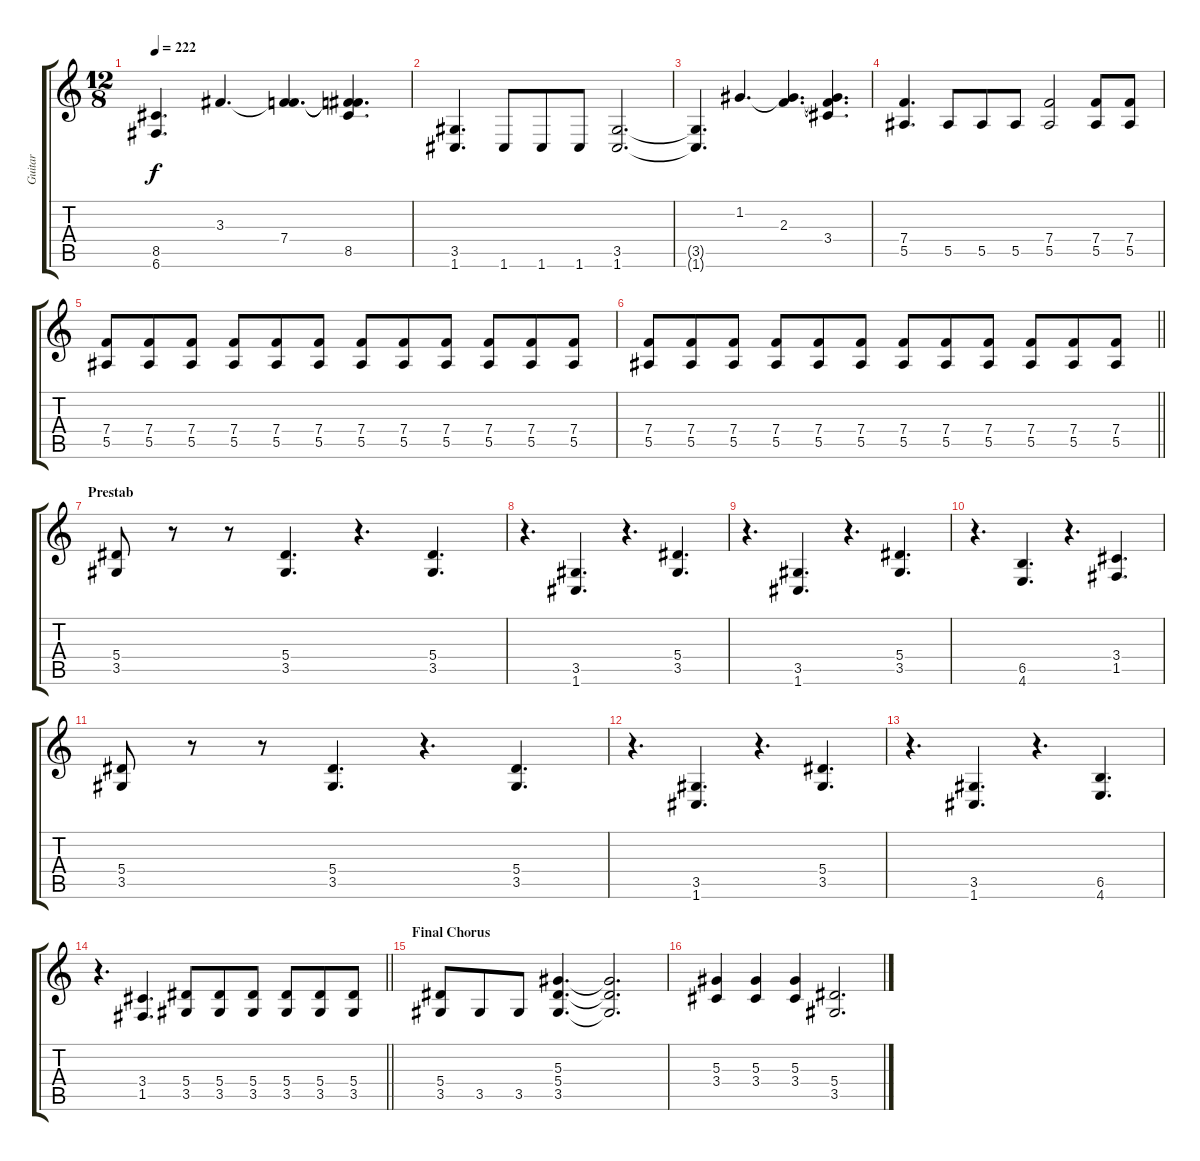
\track ("Guitar" "Guitar") {instrument distortionguitar}
\staff {score tabs}
\tuning (C4 G3 Eb3 Bb2 F2 C2) {hide}
\ts (12 8)
\tempo 222
\clef g2
\ks c
(8.5{t} 6.6{t}).4{d dy f} 3.3.4{d} (3.3{t} 7.4).4{d} (3.3{t} 7.4{t} 8.5).4{d} |
(3.5 1.6).4{d} 1.6.8 1.6.8 1.6.8 (3.5 1.6).2{d} |
(3.5{t} 1.6{t}).4{d} 1.2.4{d} (1.2{t} 2.3).4{d} (1.2{t} 2.3{t} 3.4).4{d} |
(7.4 5.5).4{d} 5.5.8 5.5.8 5.5.8 (7.4 5.5).2 (7.4 5.5).8 (7.4 5.5).8 |
(7.4 5.5).8 (7.4 5.5).8 (7.4 5.5).8 (7.4 5.5).8 (7.4 5.5).8 (7.4 5.5).8 (7.4 5.5).8 (7.4 5.5).8 (7.4 5.5).8 (7.4 5.5).8 (7.4 5.5).8 (7.4 5.5).8 |
\barLineRight lightlight
(7.4 5.5).8 (7.4 5.5).8 (7.4 5.5).8 (7.4 5.5).8 (7.4 5.5).8 (7.4 5.5).8 (7.4 5.5).8 (7.4 5.5).8 (7.4 5.5).8 (7.4 5.5).8 (7.4 5.5).8 (7.4 5.5).8 |
\section ("" "Prestab")
(5.4 3.5).8 r.8 r.8 (5.4 3.5).4{d} r.4{d} (5.4 3.5).4{d} |
r.4{d} (3.5 1.6).4{d} r.4{d} (5.4 3.5).4{d} |
r.4{d} (3.5 1.6).4{d} r.4{d} (5.4 3.5).4{d} |
r.4{d} (6.5 4.6).4{d} r.4{d} (3.4 1.5).4{d} |
(5.4 3.5).8 r.8 r.8 (5.4 3.5).4{d} r.4{d} (5.4 3.5).4{d} |
r.4{d} (3.5 1.6).4{d} r.4{d} (5.4 3.5).4{d} |
r.4{d} (3.5 1.6).4{d} r.4{d} (6.5 4.6).4{d} |
\barLineRight lightlight
r.4{d} (3.4 1.5).4{d} (5.4 3.5).8 (5.4 3.5).8 (5.4 3.5).8 (5.4 3.5).8 (5.4 3.5).8 (5.4 3.5).8 |
\section ("" "Final Chorus")
(5.4 3.5).8 3.5.8 3.5.8 (5.3 5.4 3.5).4{d} (5.3{t} 5.4{t} 3.5{t}).2{d} |
(5.3 3.4).4 (5.3 3.4).4 (5.3 3.4).4 (5.4 3.5).2{d}
